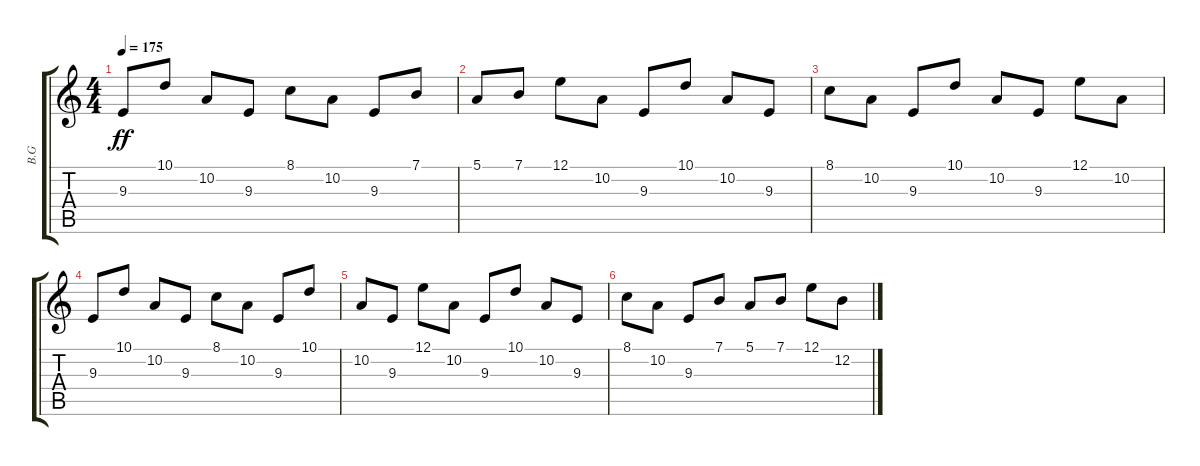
\track ("B.G" "B.G") {instrument harpsichord}
\staff {score tabs}
\tuning (E4 B3 G3 D3 A2 E2) {hide}
\ts (4 4)
\tempo 175
\clef g2
\ks c
9.3.8{dy ff} 10.1.8 10.2.8 9.3.8 8.1.8 10.2.8 9.3.8 7.1.8 |
5.1.8 7.1.8 12.1.8 10.2.8 9.3.8 10.1.8 10.2.8 9.3.8 |
8.1.8 10.2.8 9.3.8 10.1.8 10.2.8 9.3.8 12.1.8 10.2.8 |
9.3.8 10.1.8 10.2.8 9.3.8 8.1.8 10.2.8 9.3.8 10.1.8 |
10.2.8 9.3.8 12.1.8 10.2.8 9.3.8 10.1.8 10.2.8 9.3.8 |
8.1.8 10.2.8 9.3.8 7.1.8 5.1.8 7.1.8 12.1.8 12.2.8
